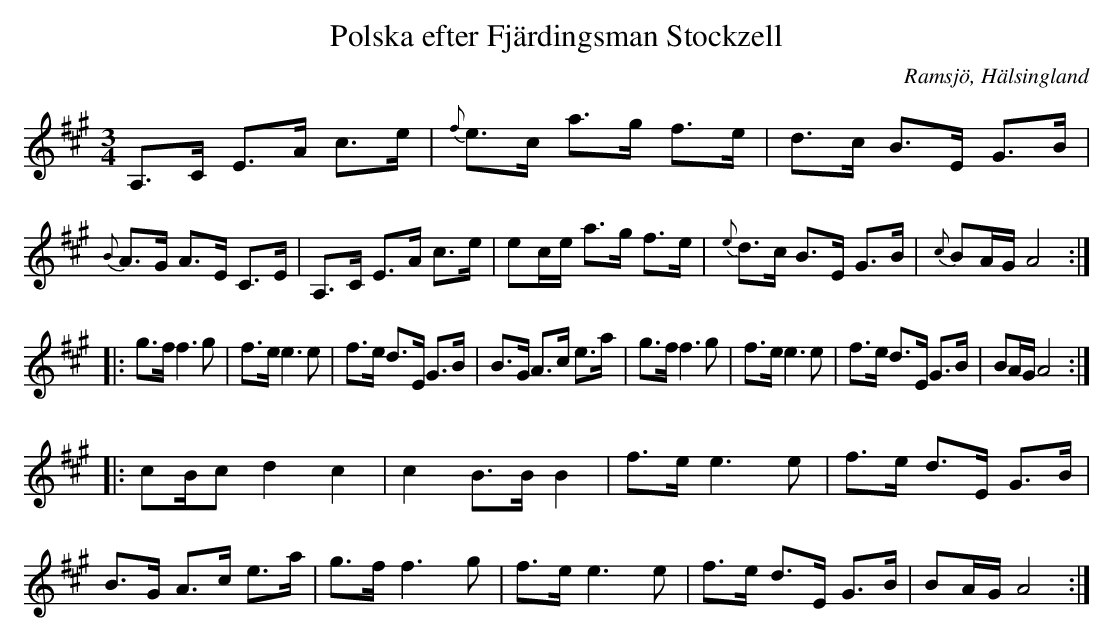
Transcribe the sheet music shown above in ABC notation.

X:1
T:Polska efter Fjärdingsman Stockzell
O: Ramsjö, Hälsingland
M:3/4
L:1/8
K:A
A,>C E>A c>e|{f}e>c a>g f>e| d>c B>E G>B |{B}A>G A>E C>E|A,>C E>A c>e|ec/e/ a>g f>e| {e}d>c B>E G>B |{c}BA/G/ A4:|
|:g>f f2>g2|f>e e2>e2|f>e d>E G>B|B>G A>c e>a|g>f f2>g2|f>e e2>e2|f>e d>E G>B|BA/G/ A4 :|
|:cB/c d2 c2|c2 B>B B2|f>e e2>e2|f>e d>E G>B|B>G A>c e>a|g>f f2>g2|f>e e2>e2|f>e d>E G>B|BA/G/ A4 :|
